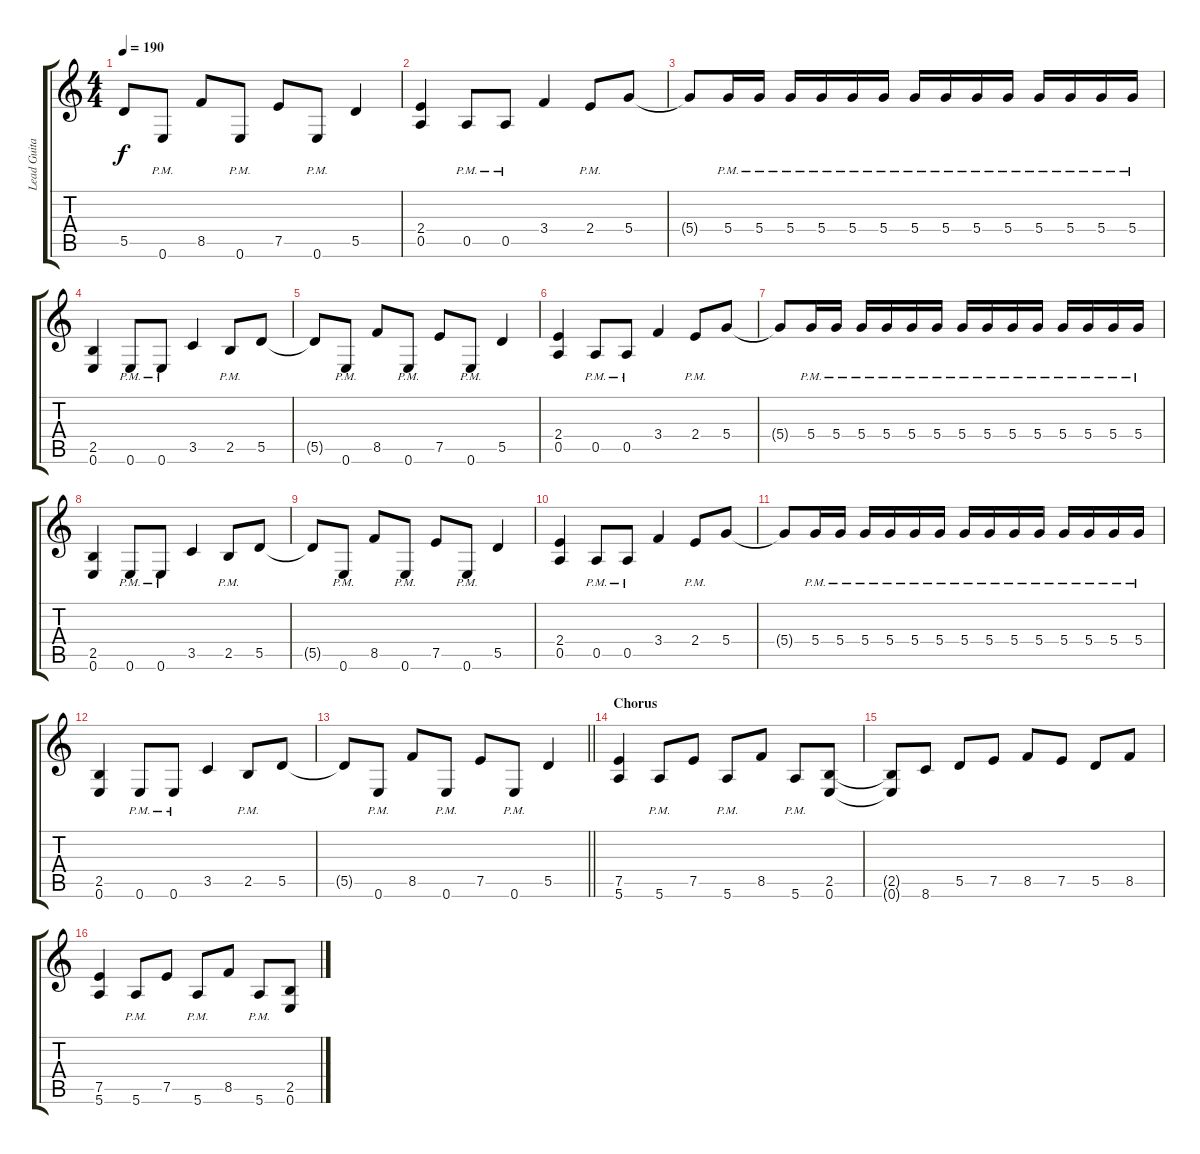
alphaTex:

\track ("Lead Guitar" "Lead Guita") {instrument distortionguitar}
\staff {score tabs}
\tuning (E4 B3 G3 D3 A2 E2) {hide}
\ts (4 4)
\tempo 190
\clef g2
\ks c
5.5{t}.8{dy f} 0.6{pm}.8 8.5.8 0.6{pm}.8 7.5.8 0.6{pm}.8 5.5.4 |
(2.4 0.5).4 0.5{pm}.8 0.5{pm}.8 3.4.4 2.4{pm}.8 5.4.8 |
5.4{t}.8 5.4{pm}.16 5.4{pm}.16 5.4{pm}.16 5.4{pm}.16 5.4{pm}.16 5.4{pm}.16 5.4{pm}.16 5.4{pm}.16 5.4{pm}.16 5.4{pm}.16 5.4{pm}.16 5.4{pm}.16 5.4{pm}.16 5.4{pm}.16 |
(2.5 0.6).4 0.6{pm}.8 0.6{pm}.8 3.5.4 2.5{pm}.8 5.5.8 |
5.5{t}.8 0.6{pm}.8 8.5.8 0.6{pm}.8 7.5.8 0.6{pm}.8 5.5.4 |
(2.4 0.5).4 0.5{pm}.8 0.5{pm}.8 3.4.4 2.4{pm}.8 5.4.8 |
5.4{t}.8 5.4{pm}.16 5.4{pm}.16 5.4{pm}.16 5.4{pm}.16 5.4{pm}.16 5.4{pm}.16 5.4{pm}.16 5.4{pm}.16 5.4{pm}.16 5.4{pm}.16 5.4{pm}.16 5.4{pm}.16 5.4{pm}.16 5.4{pm}.16 |
(2.5 0.6).4 0.6{pm}.8 0.6{pm}.8 3.5.4 2.5{pm}.8 5.5.8 |
5.5{t}.8 0.6{pm}.8 8.5.8 0.6{pm}.8 7.5.8 0.6{pm}.8 5.5.4 |
(2.4 0.5).4 0.5{pm}.8 0.5{pm}.8 3.4.4 2.4{pm}.8 5.4.8 |
5.4{t}.8 5.4{pm}.16 5.4{pm}.16 5.4{pm}.16 5.4{pm}.16 5.4{pm}.16 5.4{pm}.16 5.4{pm}.16 5.4{pm}.16 5.4{pm}.16 5.4{pm}.16 5.4{pm}.16 5.4{pm}.16 5.4{pm}.16 5.4{pm}.16 |
(2.5 0.6).4 0.6{pm}.8 0.6{pm}.8 3.5.4 2.5{pm}.8 5.5.8 |
\barLineRight lightlight
5.5{t}.8 0.6{pm}.8 8.5.8 0.6{pm}.8 7.5.8 0.6{pm}.8 5.5.4 |
\section ("" "Chorus")
(7.5 5.6).4 5.6{pm}.8 7.5.8 5.6{pm}.8 8.5.8 5.6{pm}.8 (2.5 0.6).8 |
(2.5{t} 0.6{t}).8 8.6.8 5.5.8 7.5.8 8.5.8 7.5.8 5.5.8 8.5.8 |
(7.5 5.6).4 5.6{pm}.8 7.5.8 5.6{pm}.8 8.5.8 5.6{pm}.8 (2.5 0.6).8
